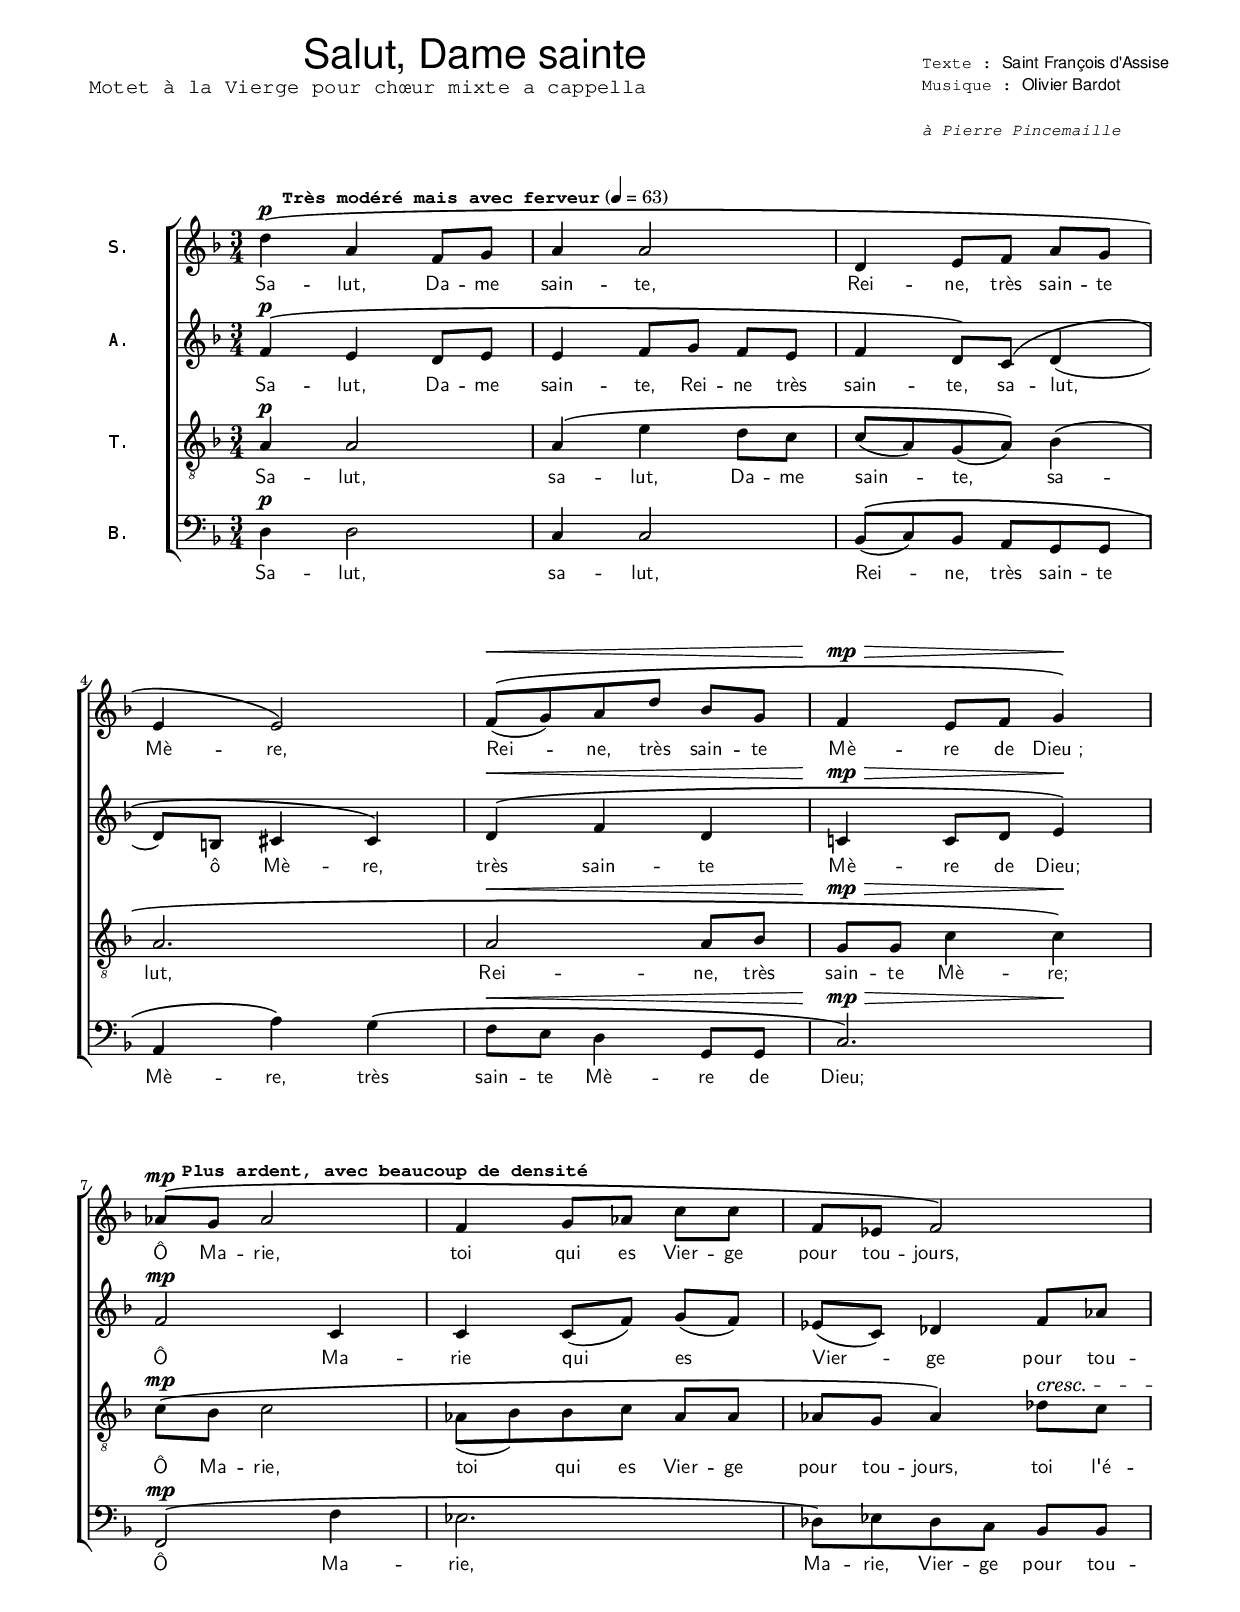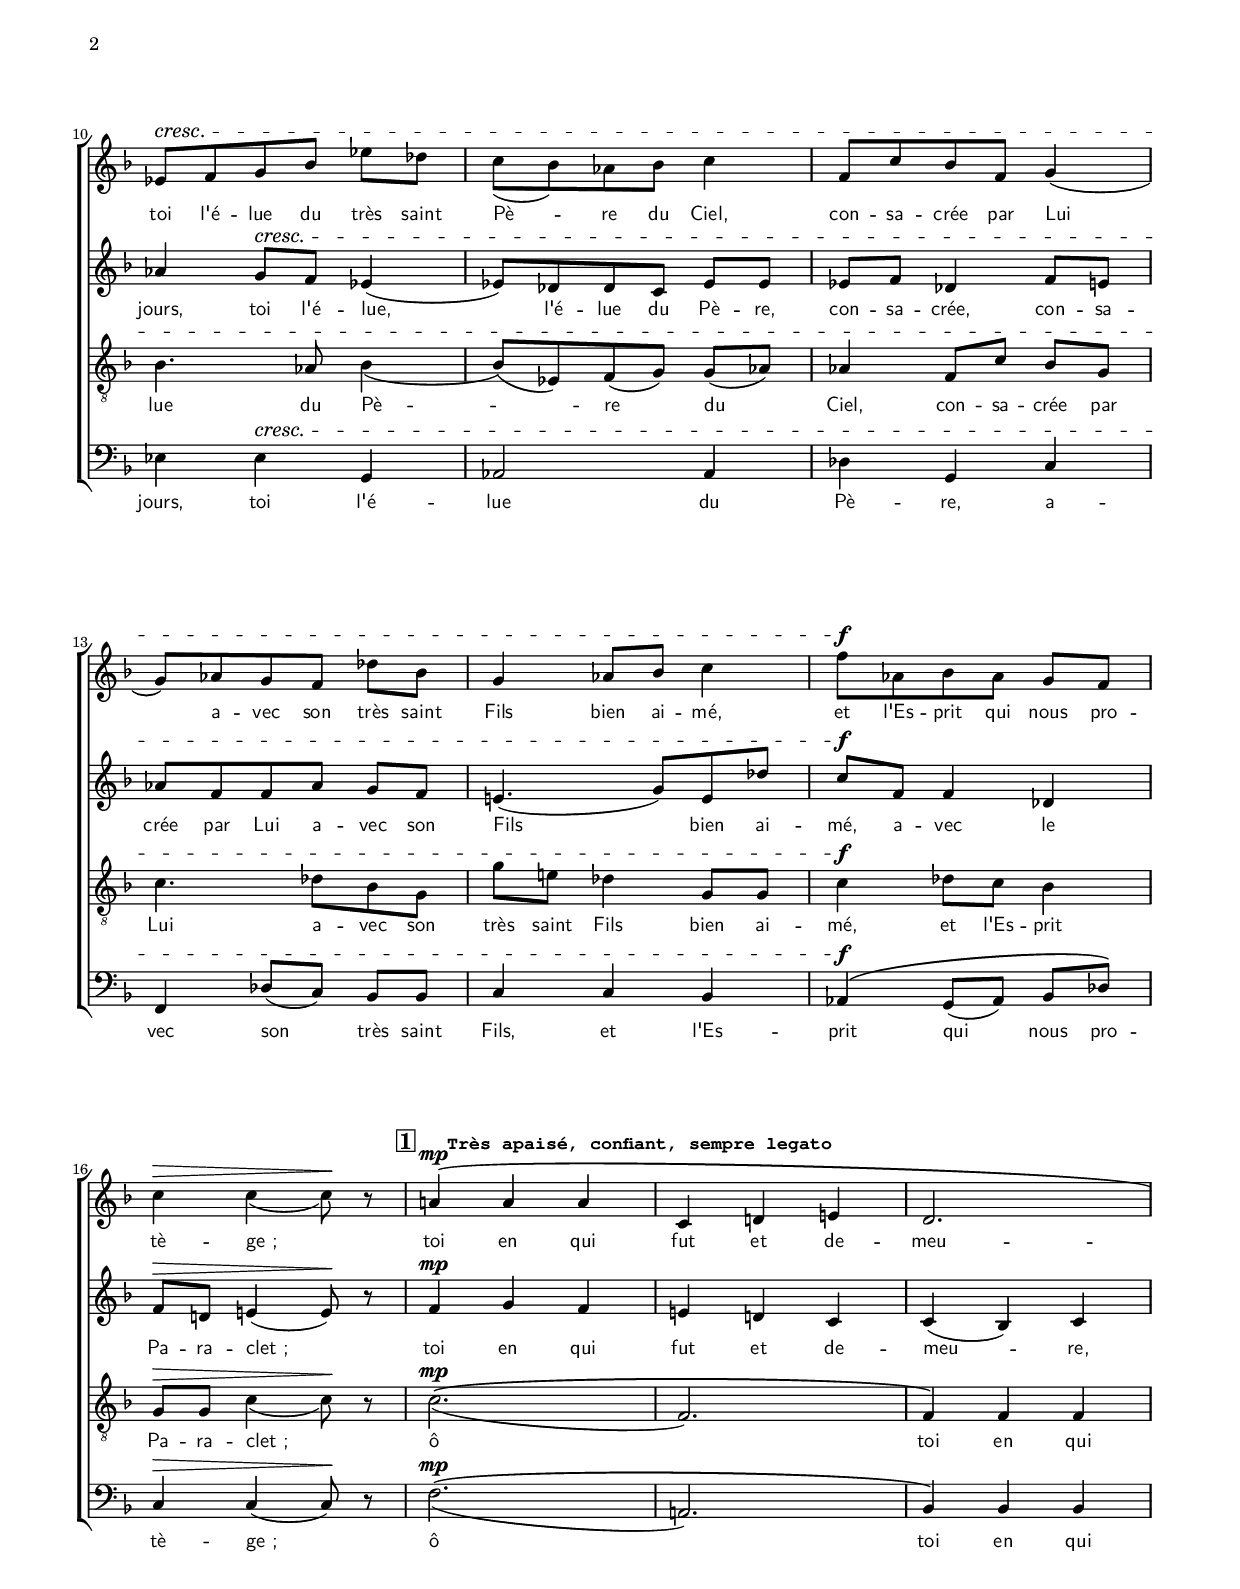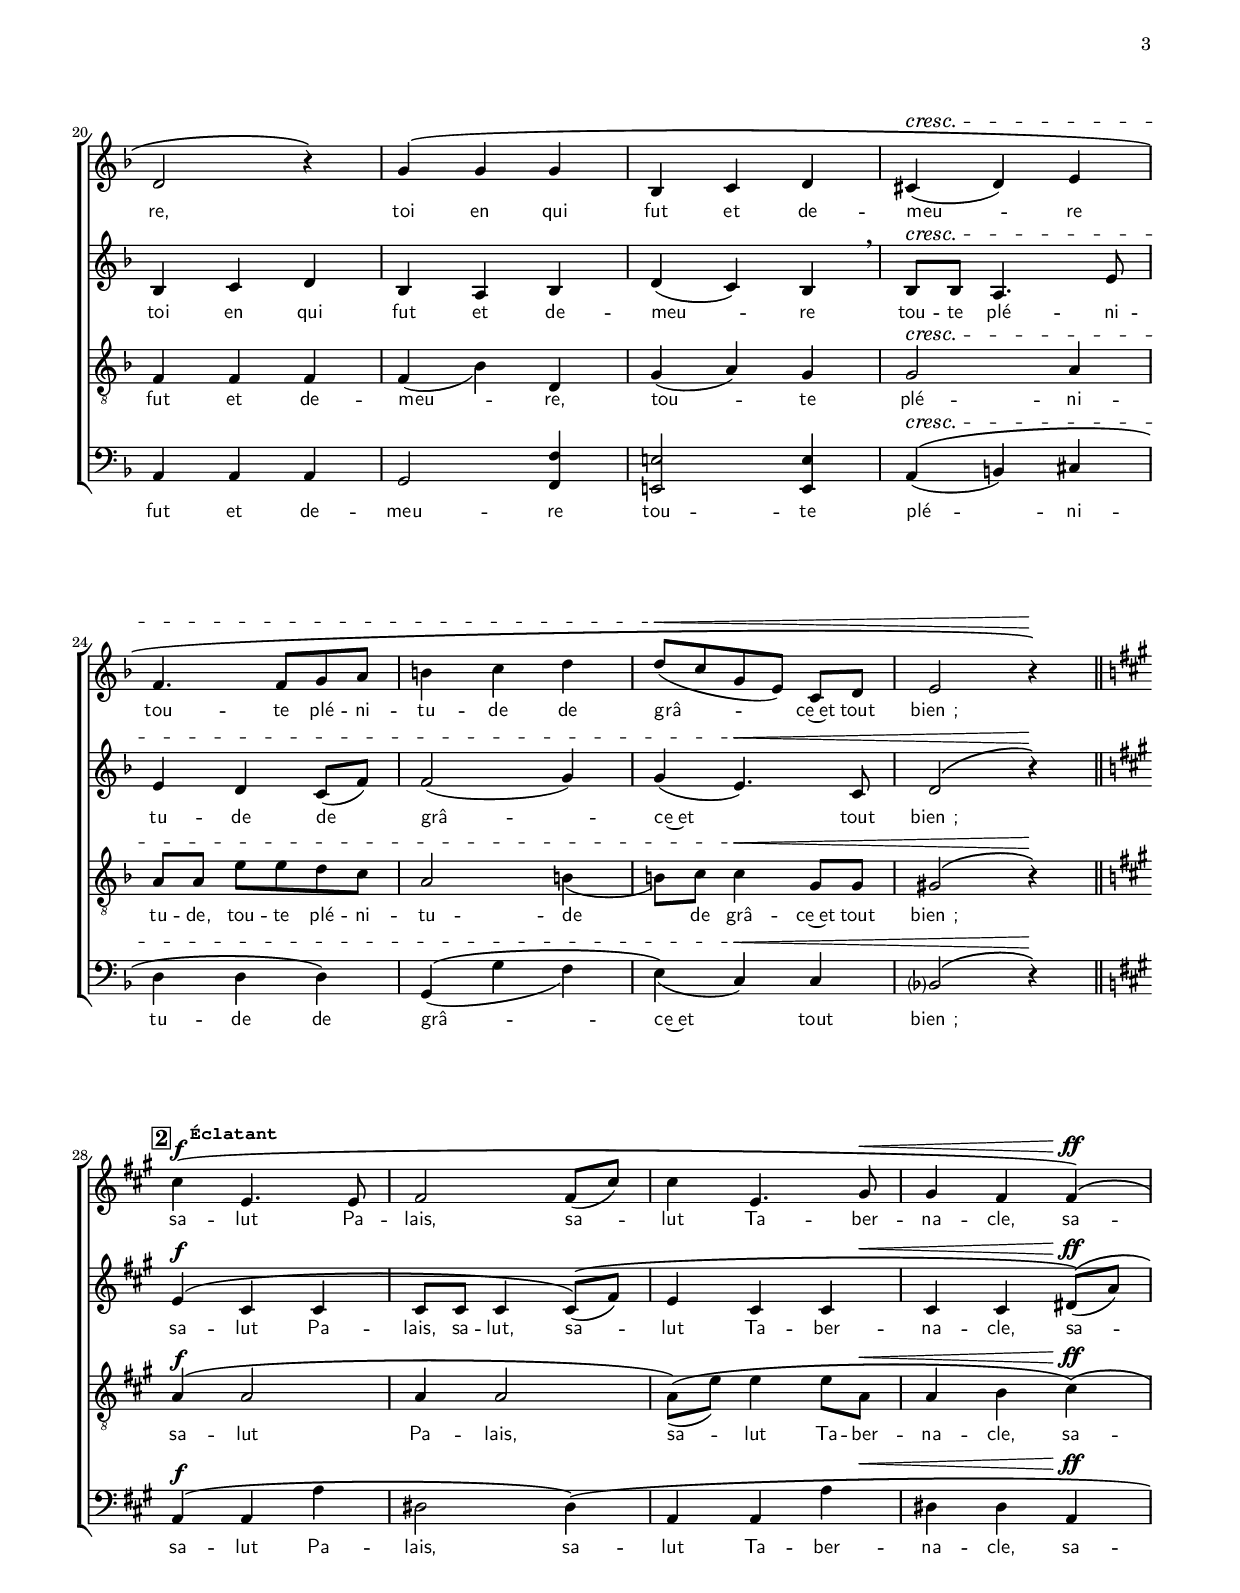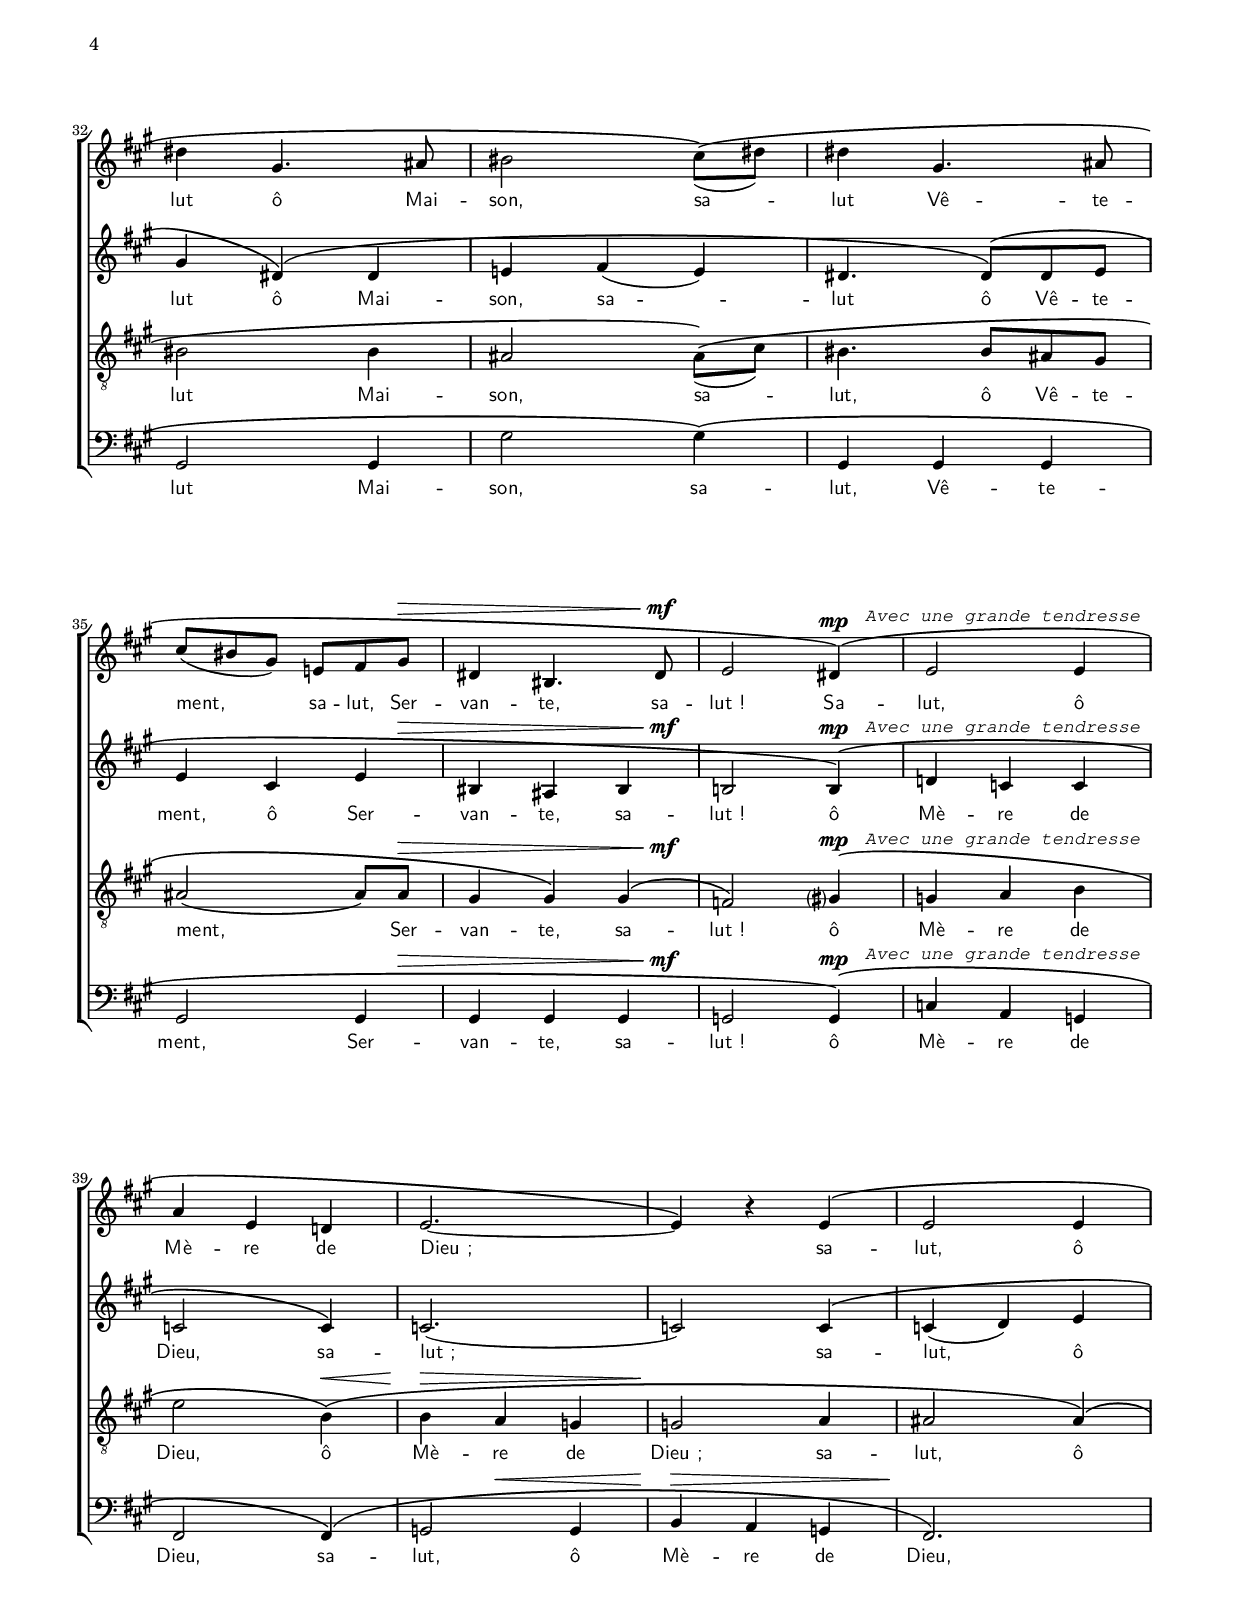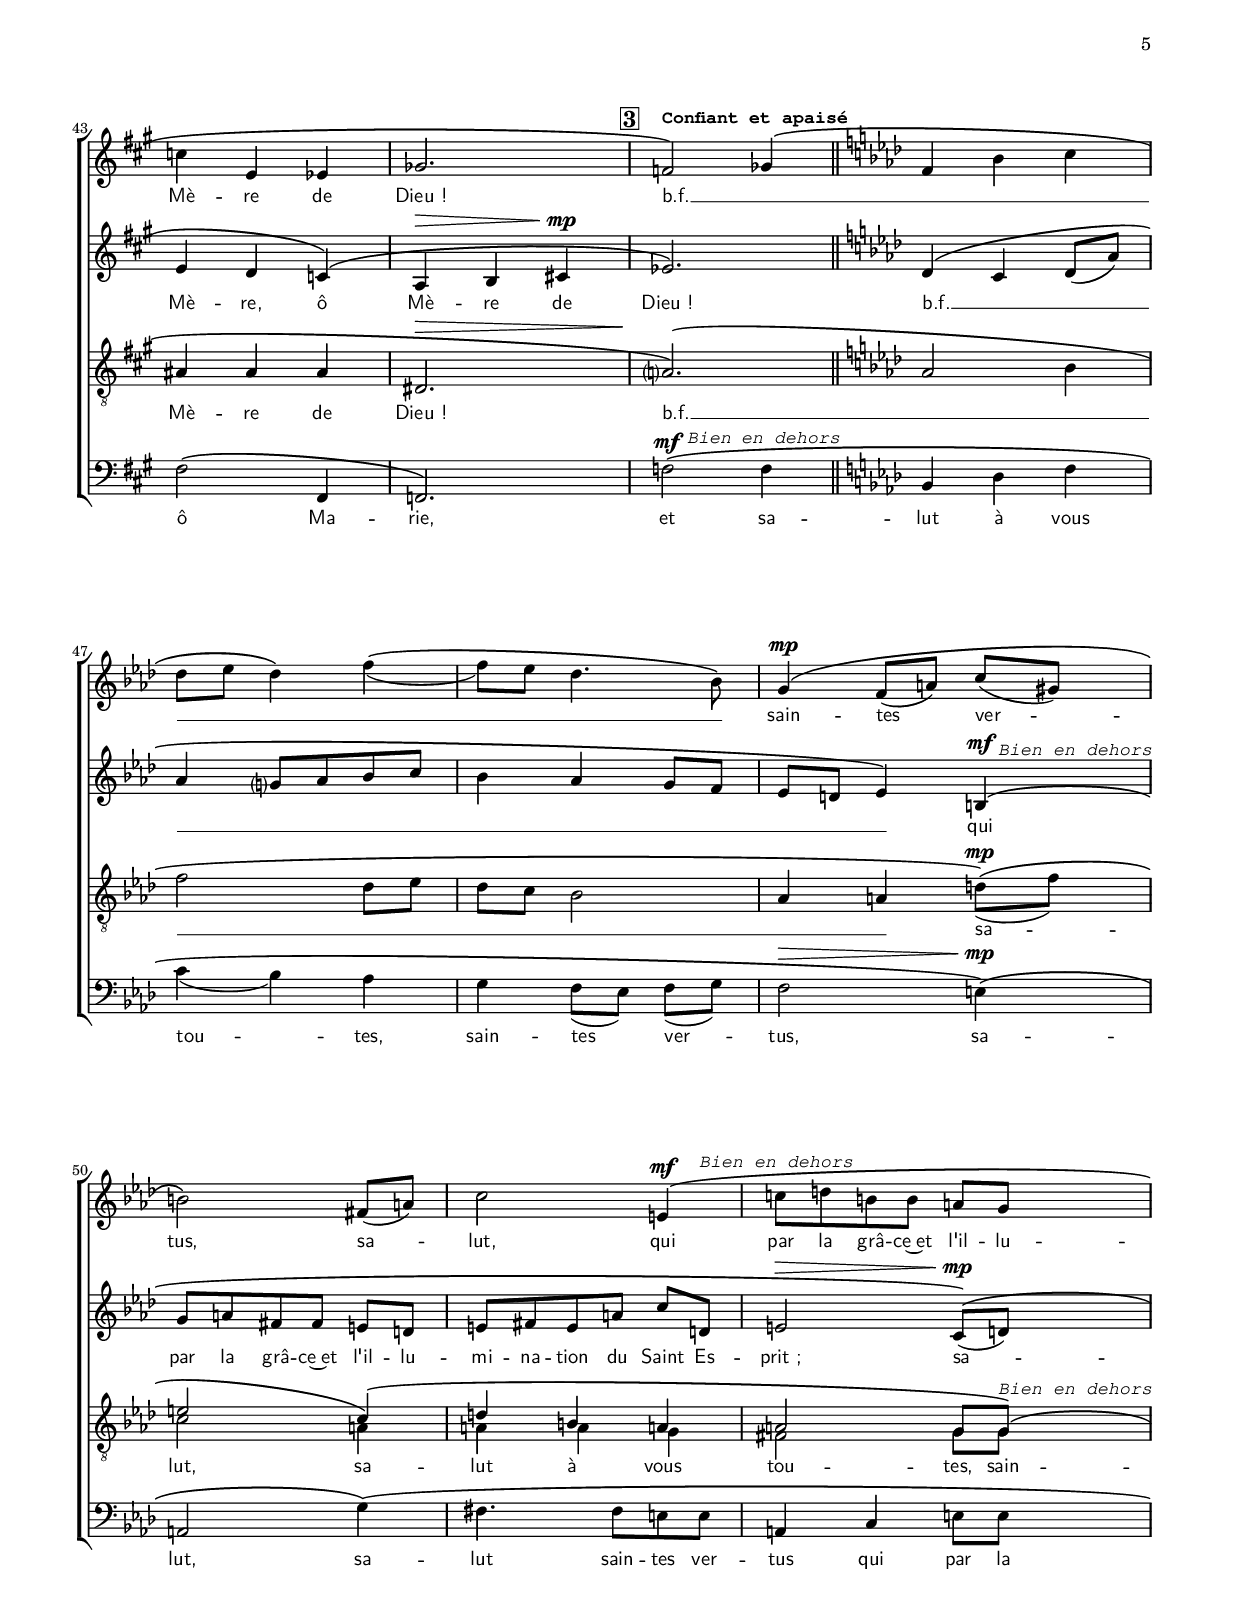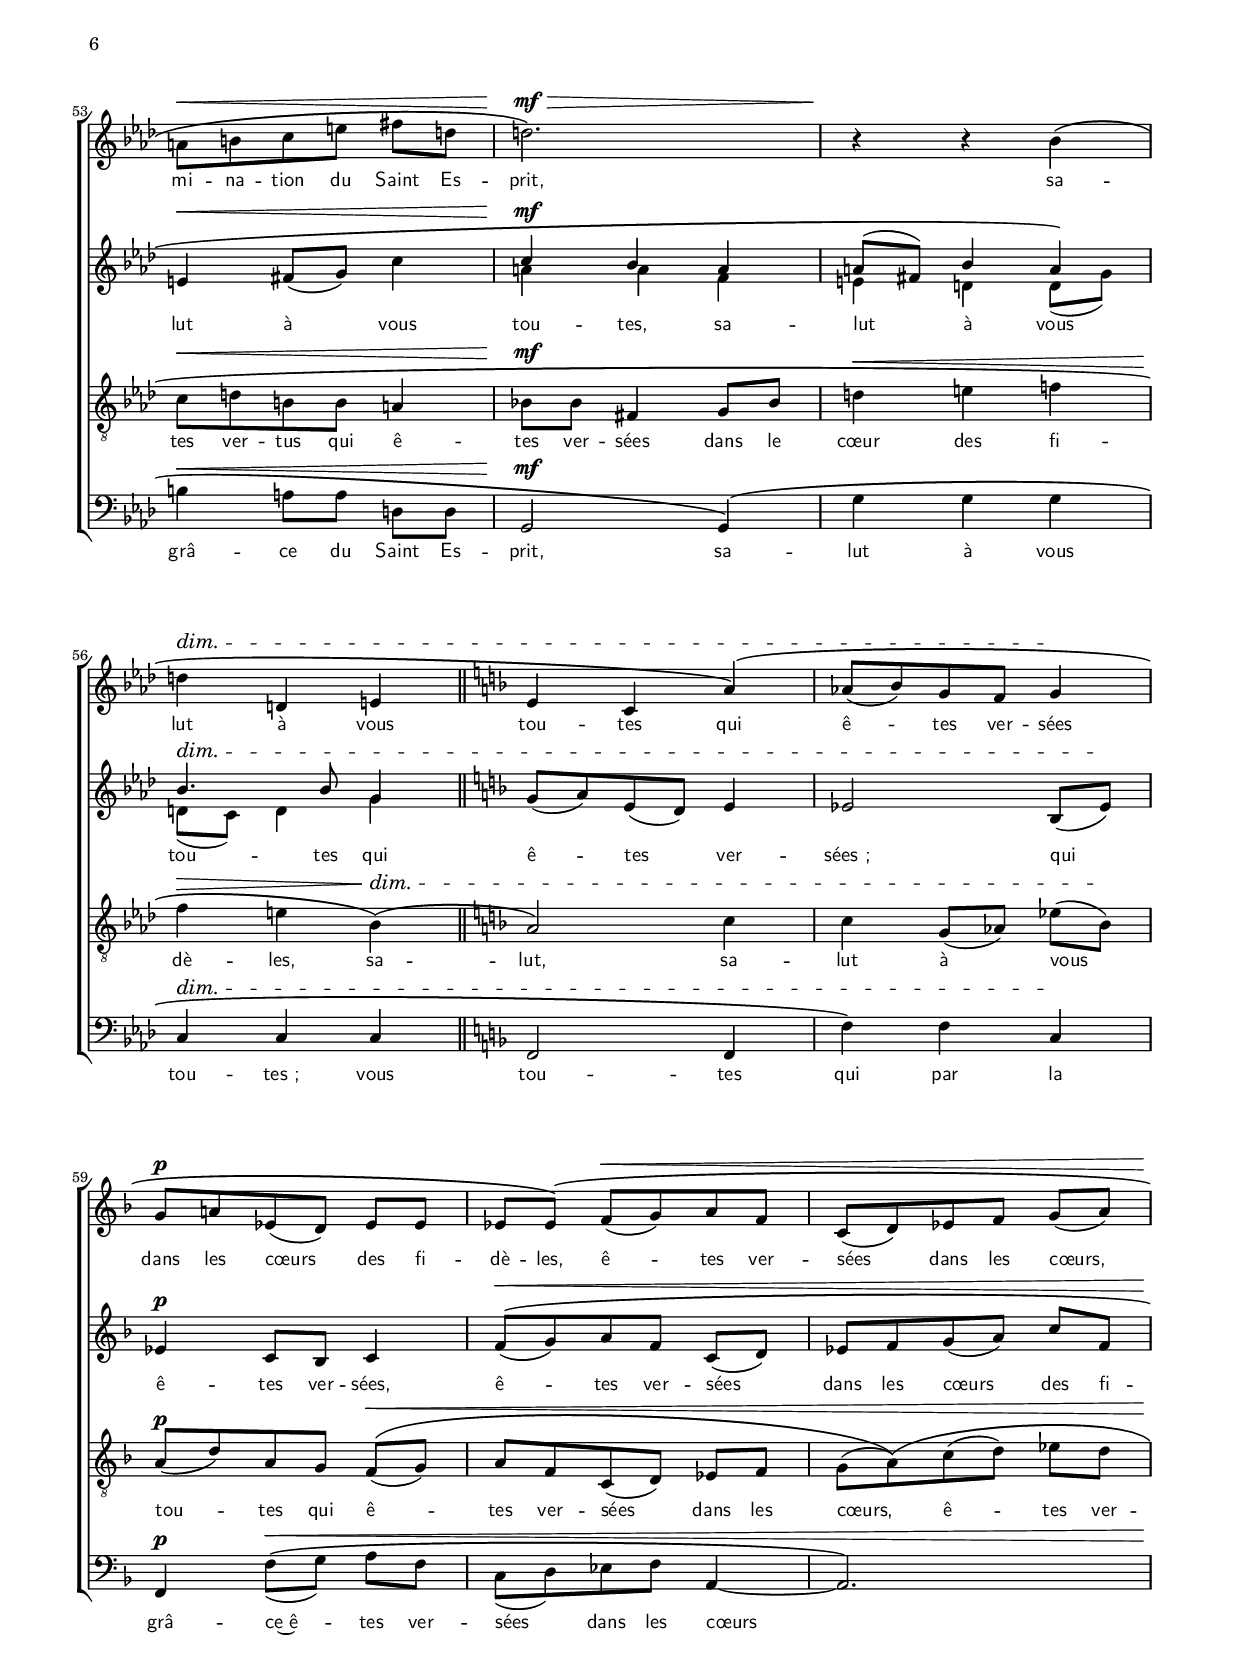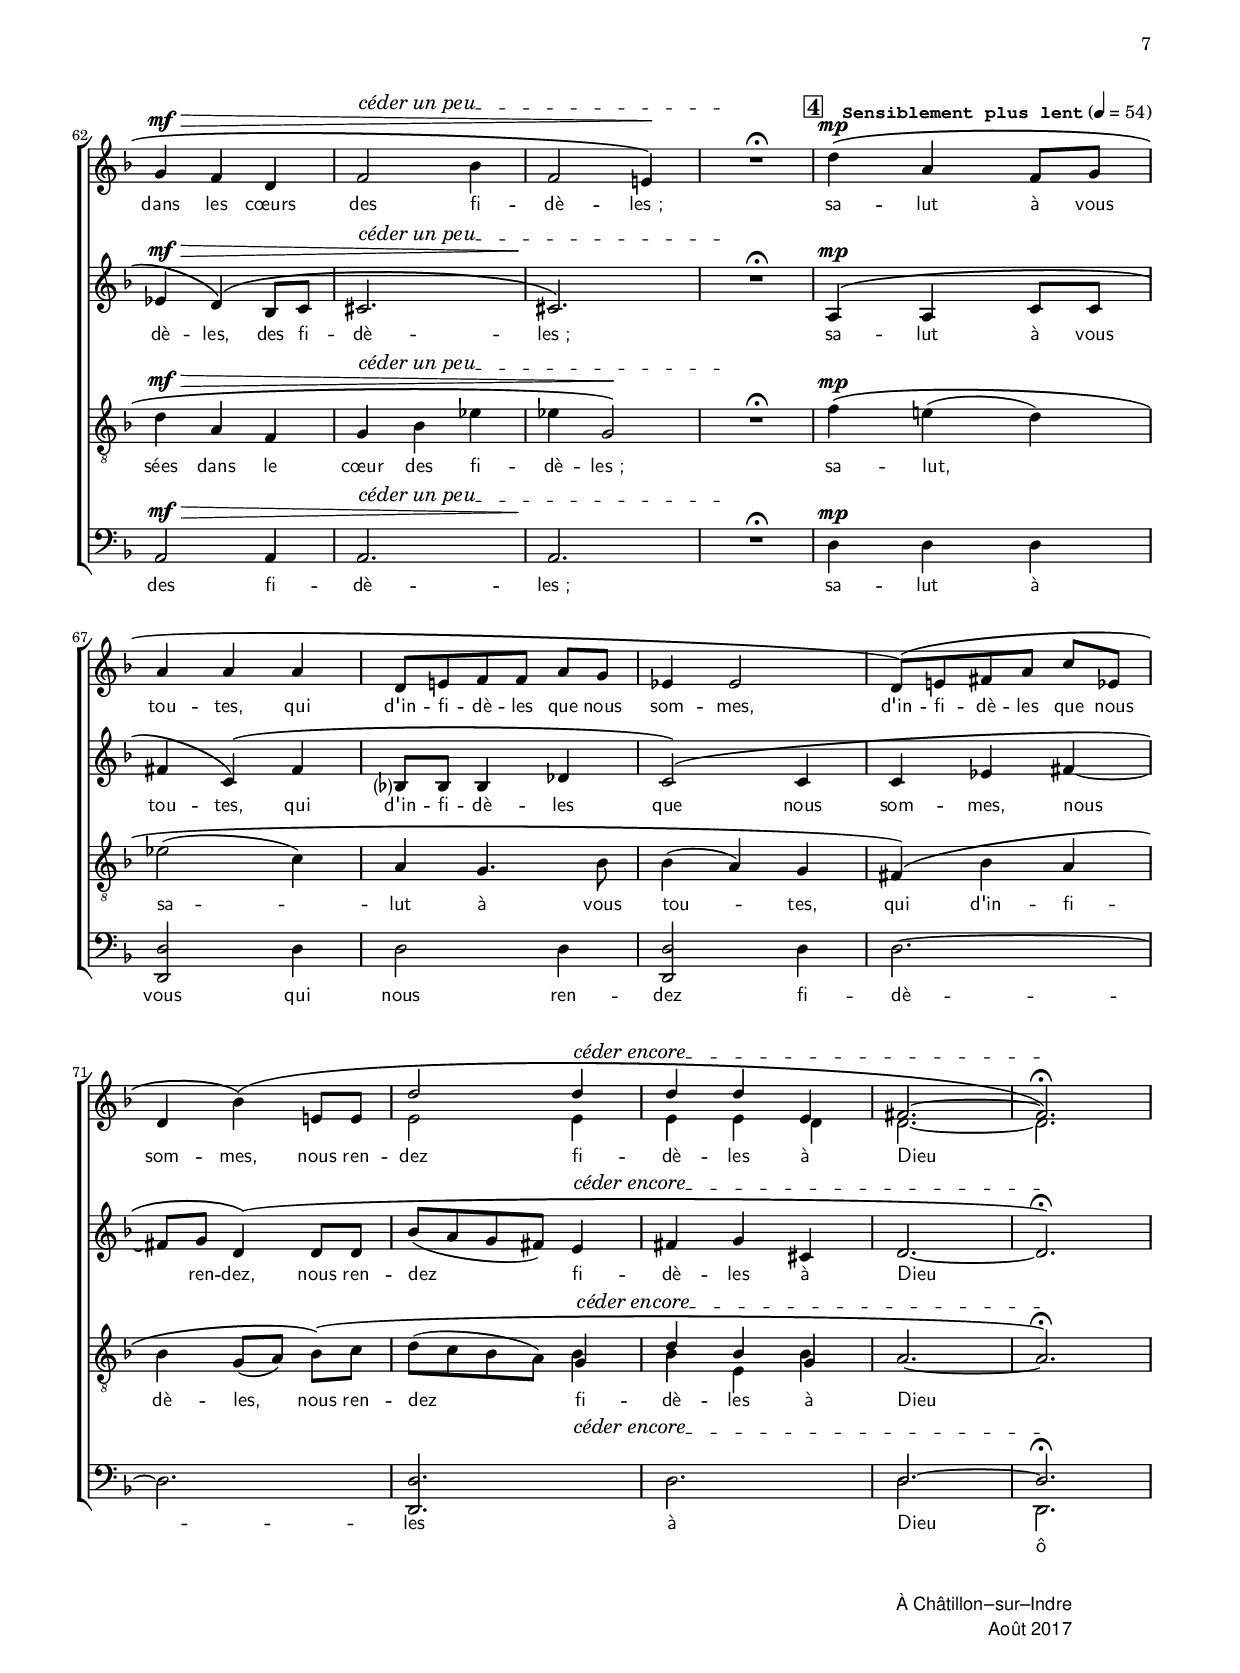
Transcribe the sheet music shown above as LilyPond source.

\version "2.18.2"
\language "english"
%{
  Default settings and some translations are needed
  at the beginning so that they can be overrided
%}
%\include "../libs/commonFunctions.ily"
#(define-markup-command (columns layout props args) (markup-list?)
   (let ((line-width (/ (chain-assoc-get 'line-width props
                         (ly:output-def-lookup layout 'line-width))
                        (max (length args) 1))))
     (interpret-markup layout props
       (make-line-markup (map (lambda (line)
                                (markup #:pad-to-box `(0 . ,line-width) '(0 . 0)
                                  #:override `(line-width . ,line-width)
                                  line))
                               args)))))

silence = #(
  define-music-function (parser location arg) (ly:music?) (
    map-some-music (
      lambda (m) (
        and (music-is-of-type? m 'note-event)
        (make-music 'SkipEvent m)
      )
    ) arg
  )
)

#(define-markup-command (arrow-at-angle layout props angle-deg length fill)
   (number? number? boolean?)
   (let* (
          ;; PI-OVER-180 and degrees->radians are taken from flag-styles.scm
          (PI-OVER-180 (/ (atan 1 1) 45))
          (degrees->radians (lambda (degrees) (* degrees PI-OVER-180)))
          (angle-rad (degrees->radians angle-deg))
          (target-x (* length (cos angle-rad)))
          (target-y (* length (sin angle-rad))))
     (interpret-markup layout props
                       (markup
                        #:translate (cons (/ target-x 2) (/ target-y 2))
                        #:rotate angle-deg
                        #:translate (cons (/ length -2) 0)
                        #:concat (#:draw-line (cons length 0)
                                              #:arrow-head X RIGHT fill)))))

splitStaffBarLineMarkup = \markup \with-dimensions #'(0 . 0) #'(0 . 0) {
  \combine
    \arrow-at-angle #45 #(sqrt 8) ##f
    \arrow-at-angle #-45 #(sqrt 8) ##f
}

splitStaffBarLine = {
  \once \override Staff.BarLine.stencil =
    #(lambda (grob)
       (ly:stencil-combine-at-edge
        (ly:bar-line::print grob)
        X RIGHT
        (grob-interpret-markup grob splitStaffBarLineMarkup)
        0))
  \break
}

displayFiguredBass = #(define-music-function (parser location figuredBass)
   (ly:music?)
   #{
     \new FiguredBass { #figuredBass }
   #}
 )

parenthesizeAll = #(define-music-function (parser location note) (ly:music?)
#{
  \once \override ParenthesesItem.font-size = #-1
  \once \override ParenthesesItem.stencil = #(lambda (grob)
       (let* ((acc (ly:grob-object (ly:grob-parent grob Y) 'accidental-grob))
              (dot (ly:grob-object (ly:grob-parent grob Y) 'dot)))
         (if (not (null? acc)) (ly:pointer-group-interface::add-grob grob 'elements acc))
         (if (not (null? dot)) (ly:pointer-group-interface::add-grob grob 'elements dot))
         (parentheses-item::print grob)))
  \parenthesize $note
#})

%\include "../libs/settings.ily"
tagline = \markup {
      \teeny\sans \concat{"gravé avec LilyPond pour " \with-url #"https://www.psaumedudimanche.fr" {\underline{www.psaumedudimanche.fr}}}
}

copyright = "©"
poet = "AELF"

title = "Composition title"
subtitle = "Composition subtitle"
real_poet = "Poet name"
composer = "Composer name"
dedicace = ""
signature = ""
signatureDate = ""

% Global staff size.
% Other sizes will be relative.
% Good to customize to get a "one page only" psalm, when possible
staffCustomSize = 16

topToMarkupSpacing =
  #'((basic-distance . 6)
     (minimum-distance . 5)
     (padding . 5)
     (stretchability . 10))

topToSystemSpacing =
  #'((basic-distance . 10)
     (minimum-distance . 5)
     (padding . 5)
     (stretchability . 10))

markupToSystemSpacing =
  #'((basic-distance . 20)
     (minimum-distance . 10)
     (padding . 5)
     (stretchability . 10))

systemToSystemSpacing =
  #'((basic-distance . 20)
     (minimum-distance . 10)
     (padding . 5)
     (stretchability . 10))

scoreMarkupSpacing =
  #'((padding . 5)
   (basic-distance . 15)
   (minimum-distance . 5)
   (stretchability . 20))

#(set-default-paper-size "a4")

%{
  Default margins in millimeters (equal to 1\cm)
%}
leftMargin = 15
rightMargin = 15
topMargin = 10
bottomMargin = 15

%{
  Margin for two-sided printed scores
  Should be set to false for conductor's score, since it's usualy better
  to have conductor's score printed on one side only when possible
%}
twoSided = ##t
innerMargin = 15
outerMargin = 15

%{
  Fonts settings
%}
fontMusic = "emmentaler"            % default
fontBrace = "emmentaler"            % default
fontRoman = "Latin Modern Roman"
fontSans = "Latin Modern Sans"
fontTypewriter = "Monospace Regular"
fontFactor = 20 % unnecessary if the staff size is default

%\include "../libs/translations/fr.ily"
antiphonText = "Antienne"
verseText = "Psalmodie"
sopranoVoiceTitle = "Soprano"
altoVoiceTitle = "Alto"
tenorVoiceTitle = "Ténor"
bassVoiceTitle = "Basse"
poetPrefix = "Texte : "
composerPrefix = "Musique : "
arangerPrefix = "Harmonisation : "

%{
  Since defined in libs/translations/fr.ly
  Following variables must be overrided after file include
%}
sopranoVoiceTitle = "S."
altoVoiceTitle = "A."
tenorVoiceTitle = "T."
bassVoiceTitle = "B."

%{
  Composition details
%}
title = "Salut, Dame sainte"
subtitle = "Motet à la Vierge pour chœur mixte a cappella"
real_poet = "Saint François d'Assise"
composer = "Olivier Bardot"
dedicace = "à Pierre Pincemaille"
signature = "À Châtillon&ndash;sur&ndash;Indre"
signatureDate = "Août 2017"

staffCustomSize = 16

tempoOne = \markup{\typewriter \bold "Très modéré mais avec ferveur"}
tempoTwo = \markup{\typewriter \bold "Plus ardent, avec beaucoup de densité"}
tempoThree = \markup{\typewriter \bold "Très apaisé, confiant, sempre legato"}
tempoFour = \markup{\typewriter \bold "Éclatant"}
tempoFive = \markup{\typewriter \bold "Sensiblement plus lent"}
tempoSix = \markup { \typewriter \bold "Confiant et apaisé"}
tempoSeven = { \override TextSpanner.bound-details.left.text = \markup { \italic \large { \roman { céder un peu } } } }
tempoEight = { \override TextSpanner.bound-details.left.text = \markup { \italic \large { \roman { céder encore } } } }

dynamicOne = \markup{\typewriter \italic"Avec une grande tendresse"}
dynamicTwo = \markup { \typewriter \italic "Bien en dehors"}

global = {
    \time 3/4
    \key f \major
    \set Timing.beamExceptions = #'()
    \set Timing.beatStructure = #'(2 2 2)
    \set Score.markFormatter = #format-mark-box-numbers
    \phrasingSlurUp \slurDown \dynamicUp
  }

sopranoMusic = \relative c'' {
    << d4\(\p { s16\tempo \tempoOne 4 = 63 s s s}>> a4 f8 g a4 a2 d,4 e8 f a g \break
    e4 e2\) f8\<\( (g) a d bf g << f4\!\mp  { s8\> s } >> e8 f g4\)\! \break
    << af8\mp\( {s16 \tempo \tempoTwo s } >> g8 af2 f4 g8 af c c f, ef f2\) \break
    ef8\cresc f g bf ef df c (bf) af bf c4 f,8 c' bf f g4
    (g8) af g f df' bf g4 af8 bf c4 f8\f af, bf af g f \break
    c'4\> c4 (c8)\! r8 \mark \default << a!4\mp\( { s16 \tempo \tempoThree s s s}>>
        a4 a c, d! e! d2. \break
    d2 r4\) g4\( g g bf, c d cs\cresc (d) e \break
    f4. f8[ g a] b4 c d d8\!\< (c g e) c d e2 r4\!\) \break \bar "||" \key a \major
    \mark \default << cs'4\f\( { s16 \tempo \tempoFour s s s} >>
        e,4. e8 fs2 fs8 (cs'8) cs4 e,4. gs8\< gs4 fs fs\ff\)\( \break
    ds'4 gs,4. as8 bs2 cs8\)\( (ds) ds4 gs,4. as8 \break
    cs[ (bs gs)] e![ fs gs]\> ds4 bs4. ds8\!\mf e2
        << ds4\(\)\mp { s16 s s^\dynamicOne s } >>
        e2 e4 \break
    a4 e d! e2. ~ e4\) r4 e4\( e2 e4 \break
    c' e, ef gf2. \mark \default << f2\) { s8^\tempoSix s s s } >> gf4\!\( \bar "||" \key af \major f4 bf c \break
    df8 ef df4\) f4\( (f8) ef df4. bf8\) g4\mp\( f8 (a) c (gs) \break
    b2\) fs8 (a) c2 << e,4\mf\( { s16 s s^\dynamicTwo s } >>
        c'!8 d b b a g \break
    a8\< b c e fs d d2.\)\!\mf\> r4\! r4 bf4\( \break
    d4\dim d,4 e \bar "||" \key f \major e4 c a'\)\( af8 (bf) g f g4\! \break
    g8\p a! ef (d) ef ef ef[ ef]\)\( f\<[ (g) a f] c (d) ef f g (a) \break
    g4\!\mf\> f d \tempoSeven
        f2\startTextSpan
        bf4 f2 e!4\!\)R2.\stopTextSpan \fermataMarkup \mark \default
        << d'4\(\mp { s16 \tempo \tempoFive  4 = 54 s s s}>>
        a4 f8 g \break
    a4 a a d,8 e! f f a g ef4 ef2 d8\)\( e! fs a c ef, \break
    d4 bf'\)\( e,!8 e << { \voiceOne d'2
                      \tempoEight
                      d4\startTextSpan d d e, fs2. ~ fs\)\stopTextSpan \fermata }
                    \new Voice { \voiceTwo e2 e4 e e d d2. ~ d }
                 >> \oneVoice
  }
altoMusic = \relative c' {

    f4\(\p e d8 e e4 f8 g f e f4 d8\) c\( d4
    (d8) b cs4 cs\) d\(\< f d << c!\!\mp  { s8\> s } >>  c8 d e4\!\)
    f2\mp c4 c4 c8 (f) g (f) ef (c) df4 f8 af
    af4 g8\cresc f ef4 (ef8) df df c ef ef ef f df4 f8 e
    af8 f f af g f e!4. (g8)[ e df'] c\f f, f4 df
    f8\> d! e!4 (e8)\! r8 f4\mp g f e! d! c c (bf) c
    bf c d bf a bf d (c) bf \breathe bf8\cresc bf a4. e'8
    e4 d c8 (f) f2 (g4) g (e4.\!\<) c8 d2\( r4\!\) \bar "||"
    \key a \major e4\f\( cs cs cs8 cs cs4 cs8\)\( (fs) e4 cs << cs {s8 s\<} >> cs4 cs ds8\ff\)\( (a'8)
    gs4 ds4\)\( ds e! fs (e) ds4. ds8[\)\( ds e] e4 cs << e  { s8 s\>} >> bs4 as << bs { s8 s\!\mf} >> b!2
        << b4\)\(\mp { s16 s s^\dynamicOne s } >>
    d!4 c c c2 c4\) c2. (c2) c4\( c (d) e e d c\)\( a\> b cs!\!\mp ef2.\) \bar "||"
    \key af \major df4\( c df8 (af') af4 g?8[ af bf c] bf4 af g8 f ef d ef4\)
    << b\mf\( { s16 s^\dynamicTwo s s} >>
    g'8 a fs fs e d e fs e a c d, e2\>
    c8\!\mp\)\( (d) e4\< fs8 (g) c4
    << { \voiceOne c4\!\mf bf a a8 (fs) bf4 a\) bf4.\dim bf8 g4 }
       \new Voice { \voiceTwo a4 a f e d d8 (g) d8 (c) d4 g4 }
    >> \oneVoice
    \bar "||" \key f \major g8 (a) e (d) e4 ef2 bf8 (ef)\!
    ef4\p c8 bf c4
    \phrasingSlurUp \dynamicUp
    f8\(\< (g) a f c (d) ef f g (a) c f,
    ef4\!\mf\> d\)\( bf8 c \tempoSeven
    cs2.\startTextSpan cs2.\!\) R2.\stopTextSpan \fermataMarkup
    a4\(\mp a c8 c fs4 c\)\( fs bf,?8 bf bf4 df
    c2\)\( c4 c ef fs ~ fs8 g d4\)\( d8 d
    bf'8 (a g fs)
        \tempoEight
        e4\startTextSpan fs g cs, d2. ~ d\!\)\stopTextSpan \fermata
  }
tenorMusic =  \relative c' {
    a4\p a2 a4\( e' d8 c c (a) g (a)\) bf4\(
    a2. a2\< a8 bf << g\!\mp  { s16\> s } >>  g8 c4 c\)\!
    c8\mp\( bf c2 af8 (bf) bf c af af af g af4\) df8\cresc c
    bf4. af8 bf4( bf8) (ef,) f (g) g (af) af4 f8 c' bf g
    c4. df8[ bf g] g' e! df4 g,8 g c4\f df8 c bf4
    g8\> g c4 (c8)\! r8 c2.\mp\( (f,) f4\) f f
    f f f f (bf) d, g (a) g g2\cresc a4
    a8[ a] e'[ e d c] a2 b4 (b8) c c4\!\< g8 g gs2\( r4\!\)
    \bar "||" \key a \major a4\f\( a2 a4 a2 a8\)\( (e'8) e4 e8 a,\< a4 b cs\ff\)\(
    bs2 bs4 as2 as8\)\( (cs) bs4. bs8[ as gs] as2 (as8) as\> gs4 gs\) << gs4\( { s8 s\!\mf} >> f2\)
    << gs?4\mp\( { s16 s s^\dynamicOne s } >>
    g4 a b e2 b4\<\)\( b\> a g g2\! a4 as2 as4\)\( as as as ds,2.\> a'?2.\!\)\(
    \bar "||" \key af \major af2 bf4 f'2 df8 ef df c bf2 af4 a4 d8\mp\)\( (f)
    << { \voiceOne e2 c4\)\( d b a! a2 g8 g^\dynamicTwo\)\(}
       \new Voice { \voiceTwo c2 a4 a a g fs2 g8 g }
    >> \oneVoice
    c8\< d b b a4 bf!8\!\mf bf fs4 g8 bf d4\< e f! f\!\> e bf\)\!\dim\(
    \bar "||" \key f \major a2\) c4 c g8 (af) ef'8 (bf)\!
    a8\p (d) a g f\<\( (g) a f c (d) ef f g (a)\)\( c (d) ef d
    d4\!\mf\> a f \tempoSeven
    g\startTextSpan bf ef ef g,2\!\) R2.\stopTextSpan \fermataMarkup
    f'4\(\mp e! (d) ef2 (c4) a g4. bf8
    bf4 (a) g fs\)\( bf a bf g8 (a) bf\)\( c
    d (c bf a) << { \voiceOne
                    \tempoEight
                        g4\startTextSpan d' bf g }
                  \new Voice { \voiceTwo bf4 bf e, bf' }
               >> \oneVoice a2. ~ a\)\stopTextSpan \fermata
  }
bassMusic =  \relative c {
    d4\p d2 c4 c2 bf8[\( (c) bf] a[ g g]
    a4 a'\) g\( f8\< e d4 g,8 g  << c2.\)\!\mp { s4\> s s\! } >>
    f,2\mp\( f'4 ef2. df8\) ef df c bf bf
    ef4 ef\cresc g, af2 af4 df g, c
    f,4 df'8 (c) bf bf c4 c bf af\f\( g8 (af) bf df\)
    c4\> c4 (c8)\! r8 f2.\mp\( (a,!2.) bf4\) bf bf
    a a a g2 <f f'>4 <e! e'!>2 <e e'>4 a4\cresc\( (b) cs
    d d d\) g,\( (g' f) e\) (c)\!\< c bf?2\( r4\!\)
    \bar "||" \key a \major a4\f\( a a' ds,2 ds4\)\( a a <<a' {s8 s\<} >>  ds,4 ds a\ff
    gs2 gs4 gs'2 gs4\)\( gs, gs gs gs2 << gs4 { s8 s\>} >> gs4 gs << gs { s8 s\!\mf} >> g2
        << g4\mp\)\( { s16 s s^\dynamicOne s } >> c4 a g
    fs2 fs4\)\( << g2 {s8 s s\< s } >> g4 b\> a g fs2.\!\) fs'2\( fs,4 f2.\)
    << f'2\mf\( {s8 s^\dynamicTwo s s} >> f4
    \bar "||" \key af \major bf,4 df f
    c'4 (bf) af g f8 (ef) f (g) f2\> e4\!\mp\)\(
    a,2 g'4\)\( fs4. fs8[ e e] a,4 c e8 e b'4\< a8 a d, d g,2\!\mf g4\)\( g'4 g g c,\dim c c
    \bar "||" \key f \major f,2 f4 f'4\) f c\!
    f,4\p f'8\<\( (g) a f c (d) ef f a,4 ~ a2.\)
    a2\!\mf\> a4 \tempoSeven
    a2.\startTextSpan a\! R2.\stopTextSpan \fermataMarkup
    d4\mp d d <d d,>2 d4 d2 d4
    <d d,>2 d4 d2. ~ d << <d d,> {s2
        \tempoEight
        s4\startTextSpan}>> d2. << { \voiceOne d ~ d\stopTextSpan \fermata}
                       \new Voice = "Basses2" { \voiceTwo d d, }
                       \new Lyrics \lyricsto "Basses2" { _ ô }
                    >> \oneVoice
  }

sopranoLyrics = \lyricmode {
    Sa -- lut, Da -- me sain -- te, Rei -- ne, très sain -- te Mè -- re, Rei -- ne, très sain -- te Mè -- re de Dieu&nbsp;;
    Ô Ma -- rie, toi qui es Vier -- ge pour tou -- jours, toi l'é -- lue du très saint Pè -- re du Ciel,
    con -- sa -- crée par Lui a -- vec son très saint Fils bien ai -- mé, et l'Es -- prit qui nous pro -- tè -- ge&nbsp;;
    toi en qui fut et de -- meu -- re, toi en qui fut et de -- meu -- re tou -- te plé -- ni -- tu -- de de grâ -- ce~et
        tout bien&nbsp;;
    sa -- lut Pa -- lais, sa -- lut Ta -- ber -- na -- cle, sa -- lut ô Mai -- son, sa -- lut Vê -- te -- ment, sa -- lut,
        Ser -- van -- te, sa -- lut&nbsp;!
    Sa -- lut, ô Mè -- re de Dieu&nbsp;; sa -- lut, ô Mè -- re de Dieu&nbsp;! \markup { \italic "b.f." } __ _ _ _ _ _ _ _ _ _ _ _
    sain -- tes ver -- tus, sa -- lut, qui par la grâ -- ce~et l'il -- lu -- mi -- na -- tion du Saint Es -- prit, sa -- lut
        à vous tou -- tes qui
    ê -- tes ver -- sées dans les cœurs des fi -- dè -- les, ê -- tes ver -- sées dans les cœurs, dans les cœurs des
        fi -- dè -- les&nbsp;;
    sa -- lut à vous tou -- tes, qui d'in -- fi -- dè -- les que nous som -- mes, d'in -- fi -- dè -- les que nous som -- mes,
        nous ren -- dez fi -- dè -- les à Dieu
  }
altoLyrics = \lyricmode {
    Sa -- lut, Da -- me sain -- te, Rei -- ne très sain -- te, sa -- lut, ô Mè -- re, très sain -- te Mè -- re de Dieu;
    Ô Ma -- rie qui es Vier -- ge pour tou -- jours, toi l'é -- lue, l'é -- lue du Pè -- re, con -- sa -- crée, con -- sa -- crée
        par Lui
    a -- vec son Fils bien ai -- mé, a -- vec le Pa -- ra -- clet&nbsp;;
    toi en qui fut et de -- meu -- re, toi en qui fut et de -- meu -- re tou -- te plé -- ni -- tu -- de de grâ -- ce~et tout
        bien&nbsp;;
    sa -- lut Pa -- lais, sa -- lut, sa -- lut Ta -- ber -- na -- cle, sa -- lut ô Mai -- son, sa -- lut ô Vê -- te -- ment,
        ô Ser -- van -- te, sa -- lut&nbsp;!
    ô Mè -- re de Dieu, sa -- lut&nbsp;; sa -- lut, ô Mè -- re, ô Mè -- re de Dieu&nbsp;!
        \markup { \italic "b.f." } __ _ _ _ _ _ _ _ _ _ _ _ _ _ _
    qui par la grâ -- ce~et l'il -- lu -- mi -- na -- tion du Saint Es -- prit&nbsp;; sa -- lut à vous tou -- tes, sa -- lut
        à vous tou -- tes
    qui ê -- tes ver -- sées&nbsp;; qui ê -- tes ver -- sées, ê -- tes ver -- sées dans les cœurs des fi -- dè -- les, des
        fi -- dè -- les&nbsp;;
    sa -- lut à vous tou -- tes, qui d'in -- fi -- dè -- les que nous som -- mes, nous ren -- dez, nous ren -- dez fi -- dè -- les
        à Dieu
  }
tenorLyrics = \lyricmode {
    Sa -- lut, sa -- lut, Da -- me sain -- te, sa -- lut, Rei -- ne, très sain -- te Mè -- re;
    Ô Ma -- rie, toi qui es Vier -- ge pour tou -- jours, toi l'é -- lue du Pè -- re du Ciel,
    con -- sa -- crée par Lui a -- vec son très saint Fils bien ai -- mé, et l'Es -- prit Pa -- ra -- clet&nbsp;;
    ô toi en qui fut et de -- meu -- re, tou -- te plé -- ni -- tu -- de, tou -- te plé -- ni -- tu -- de de grâ -- ce~et
        tout bien&nbsp;;
    sa -- lut Pa -- lais, sa -- lut Ta -- ber -- na -- cle, sa -- lut Mai -- son, sa -- lut, ô Vê -- te -- ment,
        Ser -- van -- te, sa -- lut&nbsp;!
    ô Mè -- re de Dieu, ô Mè -- re de Dieu&nbsp;; sa -- lut, ô Mè -- re de Dieu&nbsp;!
        \markup { \italic "b.f." } __ _ _ _ _ _ _ _ _ _ _
    sa -- lut, sa -- lut à vous tou -- tes, sain -- tes ver -- tus qui ê -- tes ver -- sées dans le cœur des fi -- dè -- les,
        sa -- lut,
    sa -- lut à vous tou -- tes qui ê -- tes ver -- sées dans les cœurs, ê -- tes ver -- sées dans le cœur des
        fi -- dè -- les&nbsp;;
    sa -- lut, sa -- lut à vous tou -- tes, qui d'in -- fi -- dè -- les, nous ren -- dez fi -- dè -- les à Dieu
  }
bassLyrics = \lyricmode {
    Sa -- lut, sa -- lut, Rei -- ne, très sain -- te Mè -- re, très sain -- te Mè -- re de Dieu;
    Ô Ma -- rie, Ma -- rie, Vier -- ge pour tou -- jours, toi l'é -- lue du Pè -- re, a -- vec son très saint Fils, et
        l'Es -- prit qui nous pro -- tè -- ge&nbsp;;
    ô toi en qui fut et de -- meu -- re tou -- te plé -- ni -- tu -- de de grâ -- ce~et tout bien&nbsp;;
    sa -- lut Pa -- lais, sa -- lut Ta -- ber -- na -- cle, sa -- lut Mai -- son, sa -- lut, Vê -- te -- ment, Ser -- van -- te,
        sa -- lut&nbsp;!
    ô Mè -- re de Dieu, sa -- lut, ô Mè -- re de Dieu,
    ô Ma -- rie, et sa -- lut à vous tou -- tes, sain -- tes ver -- tus, sa -- lut, sa -- lut sain -- tes ver -- tus
        qui par la grâ -- ce du Saint Es -- prit,
    sa -- lut à vous tou -- tes&nbsp;; vous tou -- tes qui par la grâ -- ce~ê -- tes ver -- sées dans les cœurs des
        fi -- dè -- les&nbsp;;
    sa -- lut à vous qui nous ren -- dez fi -- dè -- les à Dieu ô
  }

%{
  Include layout and draw score
%}
%\include "../libs/layouts/commonLayout.ily"
scoreTitleMarkupSetting = \markup \columns {
      \column {
        \line {
          \right-column {
            \fontsize #7 \sans \fromproperty #'header:title
            \fontsize #1 \typewriter \fromproperty #'header:subtitle
          }
        }
      }
      \column {
        \columns {
          \column{" "}
          \line {
            \fontsize #-1 \left-column {
              \line { \concat { \typewriter \fromproperty #'header:poetPrefix \sans \fromproperty #'header:poet \bold " " } }
              \line { \concat { \typewriter \fromproperty #'header:composerPrefix \sans \fromproperty #'header:composer \bold " " } }
              " "
              \typewriter \italic \fromproperty #'header:dedication
            }
          }
      }
    }
  }
oddFooterMarkupSetting = \markup {
    \fill-line {
      \center-column {
        \sans
        \line {
          %% Copyright header field only on first page in each bookpart.
          %\on-the-fly #part-first-page \column {\fromproperty #'header:copyright }
          %\on-the-fly #part-first-page \column { \on-the-fly #last-page "−" }
          %% Tagline header field only on last page in the book.
          %\on-the-fly #last-page  \column {\fromproperty #'header:tagline }
        }
      }
    }
  }

\paper {

  left-margin = \leftMargin
  right-margin = \rightMargin
  top-margin = \topMargin
  bottom-margin = \bottomMargin

  top-markup-spacing = \topToMarkupSpacing
  top-system-spacing = \topToSystemSpacing
  markup-system-spacing = \markupToSystemSpacing
  system-system-spacing = \systemToSystemSpacing
  score-markup-spacing = \scoreMarkupSpacing

  two-sided = \twoSided
  inner-margin = \innerMargin
  outer-margin = \outerMargin


  #(define fonts
    (set-global-fonts
     #:music fontMusic
     #:brace fontBrace
     #:roman fontRoman
     #:sans fontSans
     #:typewriter fontTypewriter
     #:factor (/ staff-height pt fontFactor)
    ))

  % special characters support http://lilypond.org/doc/v2.18/Documentation/notation/special-characters#ascii-aliases
  #(include-special-characters)

  scoreTitleMarkup = \scoreTitleMarkupSetting
  oddFooterMarkup = \oddFooterMarkupSetting
}
%\include "../libs/layouts/SATB-NoPianoLayout.ily"
partition = {
  <<
    \new ChoirStaff <<
      \new Staff = "Soprano" <<
        \set Staff.instrumentName = \sopranoVoiceTitle
        \new Voice = "Sop" { \clef "treble" \global \sopranoMusic }
        \new Lyrics \lyricsto "Sop" { \sopranoLyrics }
      >>
      \new Staff <<
        \set Staff.instrumentName = \altoVoiceTitle
        \new Voice = "Alto" { \clef "treble" \global \altoMusic }
        \new Lyrics \lyricsto "Alto" { \altoLyrics }
      >>
      \new Staff <<
        \set Staff.instrumentName = \tenorVoiceTitle
        \new Voice = "Ten" { \clef "treble_8" \global \tenorMusic }
        \new Lyrics \lyricsto "Ten" { \tenorLyrics }
      >>
      \new Staff <<
        \set Staff.instrumentName = \bassVoiceTitle
        \new Voice = "Bass" { \clef "bass" \global \bassMusic }
        \new Lyrics \lyricsto "Bass" { \bassLyrics }
      >>
    >>
  >>
}
%%%%%%%%%%%%% PARTITION VISUELLE %%%%%%%%%%%%%

\bookpart {
  #(set-global-staff-size staffCustomSize)
  \score {
    \keepWithTag #'visuel \partition
    \layout {
        ragged-last = ##f
        %indent = 1.5\cm
        %short-indent = 0.5\cm
        \context {
            \Staff \RemoveEmptyStaves
            \override NoteHead #'style = #'altdefault
            \override InstrumentName #'font-name = #"Monospace Regular"
        }
        \override LyricText #'font-name = #"Latin Modern Sans"
    }
    \header {
      title = \title
      subtitle = \subtitle
      composer = \composer
      composerPrefix = \composerPrefix
      poet = \real_poet
      poetPrefix = \poetPrefix
      dedication = \dedicace
    }
  }
  \markup {
    \columns {
      \column { " " }
      \column {
        \columns {
          \column { " " }
          \right-column {
            \sans \signature
            \sans \signatureDate
          }
        }
      }
    }
  }
}
